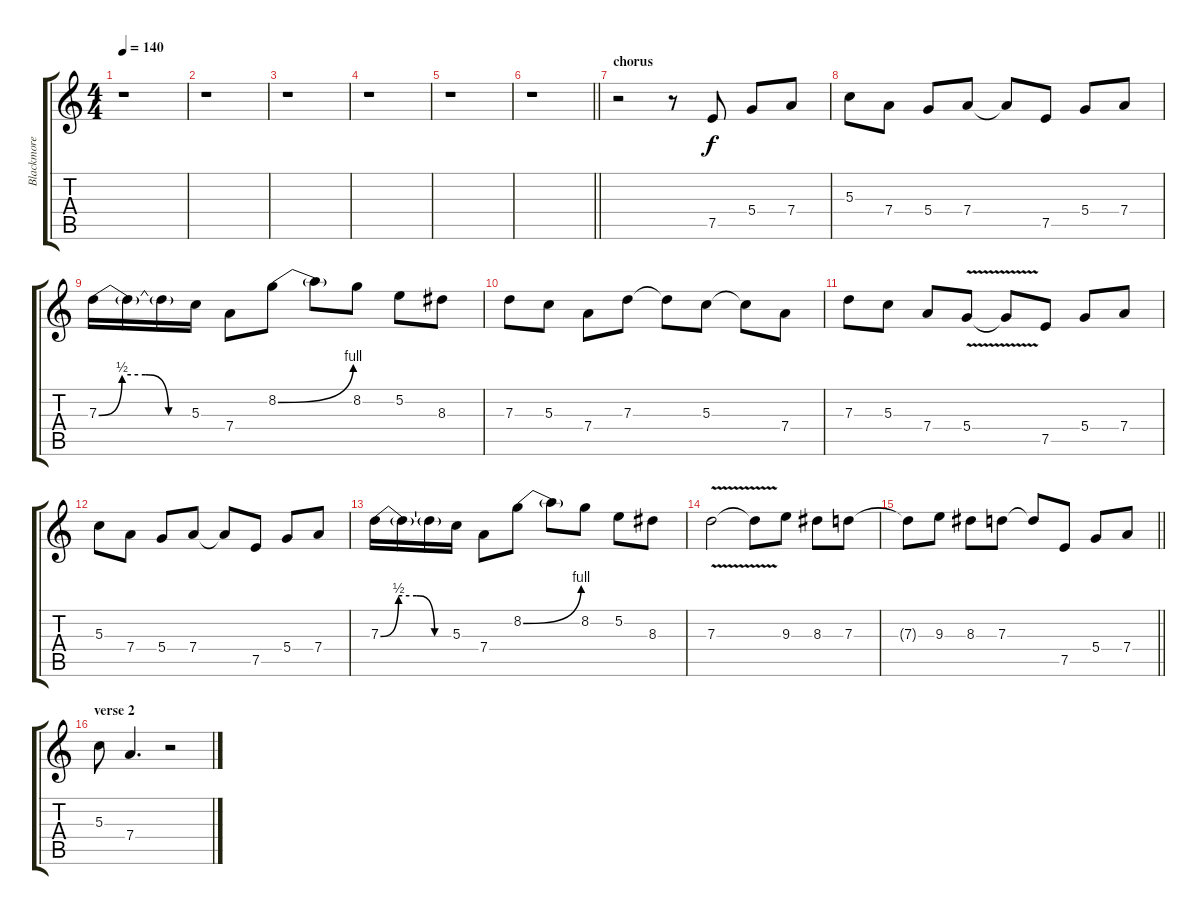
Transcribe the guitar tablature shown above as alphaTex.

\track ("Blackmore" "Blackmore") {instrument distortionguitar}
\staff {score tabs}
\tuning (E4 B3 G3 D3 A2 E2) {hide}
\ts (4 4)
\tempo 140
\clef g2
\ks c
r.1{dy f} |
r.1 |
r.1 |
r.1 |
r.1 |
\barLineRight lightlight
r.1 |
\section ("" "chorus")
r.2 r.8 7.5.8 5.4.8 7.4.8 |
5.3.8 7.4.8 5.4.8 7.4.8 7.4{t}.8 7.5.8 5.4.8 7.4.8 |
7.3{be (custom 0 0 15 2 30 2 45 0 60 0)}.16 7.3{t}.16 7.3{t}.16 5.3.16 7.4.8 8.2{be (bend 0 0 60 4)}.8 8.2{t}.8 8.2.8 5.2.8 8.3.8 |
7.3.8 5.3.8 7.4.8 7.3.8 7.3{t}.8 5.3.8 5.3{t}.8 7.4.8 |
7.3.8 5.3.8 7.4.8 5.4{v}.8 5.4{t}.8 7.5.8 5.4.8 7.4.8 |
5.3.8 7.4.8 5.4.8 7.4.8 7.4{t}.8 7.5.8 5.4.8 7.4.8 |
7.3{be (custom 0 0 15 2 30 2 45 0 60 0)}.16 7.3{t}.16 7.3{t}.16 5.3.16 7.4.8 8.2{be (bend 0 0 60 4)}.8 8.2{t}.8 8.2.8 5.2.8 8.3.8 |
7.3{v}.2 7.3{t}.8 9.3.8 8.3.8 7.3.8 |
\barLineRight lightlight
7.3{t}.8 9.3.8 8.3.8 7.3.8 7.3{t}.8 7.5.8 5.4.8 7.4.8 |
\section ("" "verse 2")
5.3.8 7.4.4{d} r.2
